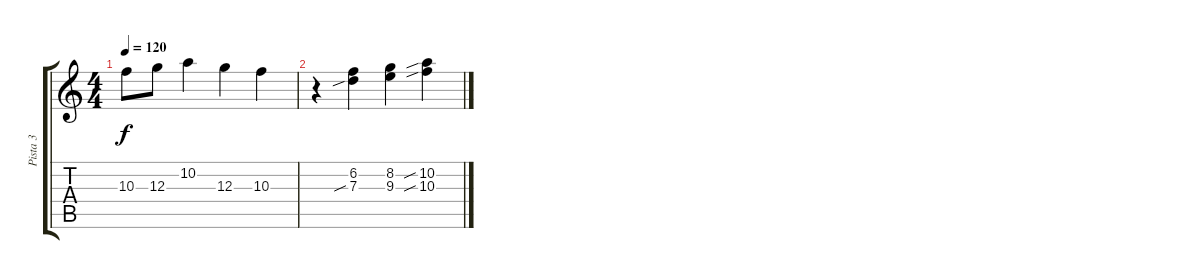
\track ("Pista 3" "Pista 3") {instrument acousticguitarsteel}
\staff {score tabs}
\tuning (E4 B3 G3 D3 A2 E2) {hide}
\ts (4 4)
\tempo 120
\clef g2
\ks c
10.3.8{dy f} 12.3.8 10.2.4 12.3.4 10.3.4 |
r.4 (6.2 7.3{sib}).4 (8.2 9.3).4 (10.2{sib} 10.3{sib}).4
